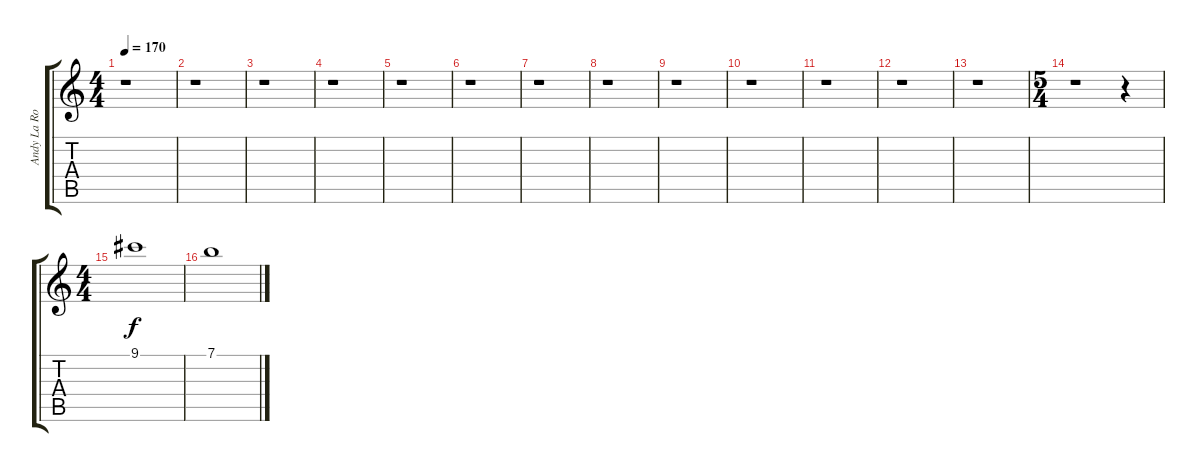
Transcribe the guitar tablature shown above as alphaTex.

\track ("Andy La Rocque solo" "Andy La Ro") {instrument overdrivenguitar}
\staff {score tabs}
\tuning (E4 B3 G3 D3 A2 E2) {hide}
\ts (4 4)
\tempo 170
\clef g2
\ks c
r.1{dy f} |
r.1 |
r.1 |
r.1 |
r.1 |
r.1 |
r.1 |
r.1 |
r.1 |
r.1 |
r.1 |
r.1 |
r.1 |
\ts (5 4)
r.1 r.4 |
\ts (4 4)
9.1.1 |
7.1.1
